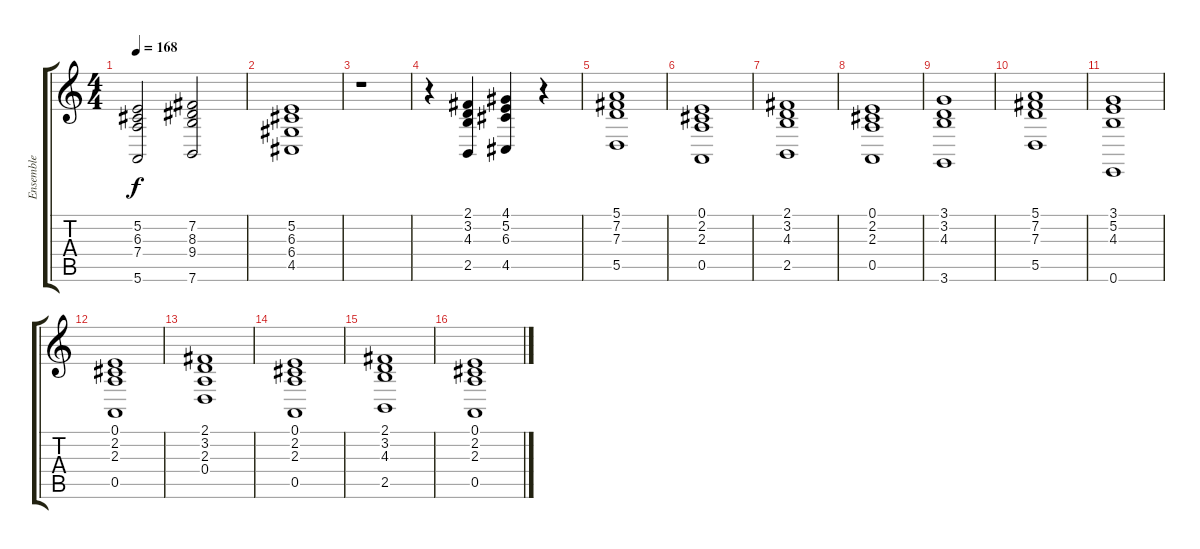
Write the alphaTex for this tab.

\track ("Ensemble" "Ensemble") {instrument stringensemble1}
\staff {score tabs}
\tuning (E4 B3 G3 D3 A2 E2) {hide}
\ts (4 4)
\tempo 168
\clef g2
\ks c
(5.2 6.3 7.4 5.6).2{dy f} (7.2 8.3 9.4 7.6).2 |
(5.2 6.3 6.4 4.5).1 |
r.1 |
r.4 (2.1 3.2 4.3 2.5).4 (4.1 5.2 6.3 4.5).4 r.4 |
\section ("" "")
(5.1 7.2 7.3 5.5).1 |
(0.1 2.2 2.3 0.5).1 |
(2.1 3.2 4.3 2.5).1 |
(0.1 2.2 2.3 0.5).1 |
\section ("" "")
(3.1 3.2 4.3 3.6).1 |
(5.1 7.2 7.3 5.5).1 |
(3.1 5.2 4.3 0.6).1 |
(0.1 2.2 2.3 0.5).1 |
\section ("" "")
(2.1 3.2 2.3 0.4).1 |
(0.1 2.2 2.3 0.5).1 |
(2.1 3.2 4.3 2.5).1 |
(0.1 2.2 2.3 0.5).1
